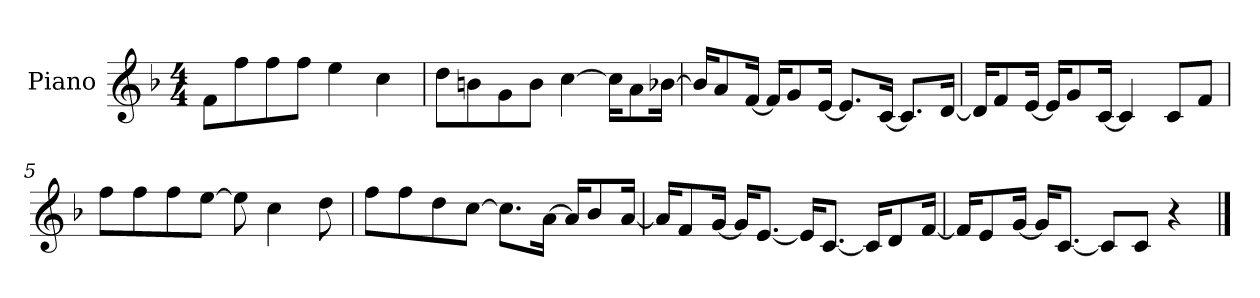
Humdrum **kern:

**kern
*part1
*staff1
*I"Piano
*I'P-no
*clefG2
*k[b-]
*M4/4
*MM90
=1
8f\L
8ff\
8ff\
8ff\J
4ee\
4cc\
=2
8dd\L
8bn\
8g\
8b\J
[4cc\
16cc\KL]
8a\
[16b-X\Jk
=3
16b-/KL]
8a/
[16f/Jk
16f/KL]
8g/
[16e/Jk
8.e/L]
[16c/Jk
8.c/L]
[16d/Jk
=4
16d/KL]
8f/
[16e/Jk
16e/KL]
8g/
[16c/Jk
4c/]
8c/L
8f/J
!!LO:LB:g=z
=5
8ff\L
8ff\
8ff\
[8ee\J
8ee\]
4cc\
8dd\
=6
8ff\L
8ff\
8dd\
[8cc\J
8.cc\L]
[16a\Jk
16a/KL]
8b-/
[16a/Jk
=7
16a/KL]
8f/
[16g/Jk
16g/KL]
[8.e/J
16e/KL]
[8.c/J
16c/KL]
8d/
[16f/Jk
=8
16f/KL]
8e/
[16g/Jk
16g/KL]
[8.c/J
8c/L]
8c/J
4r
==
*-
